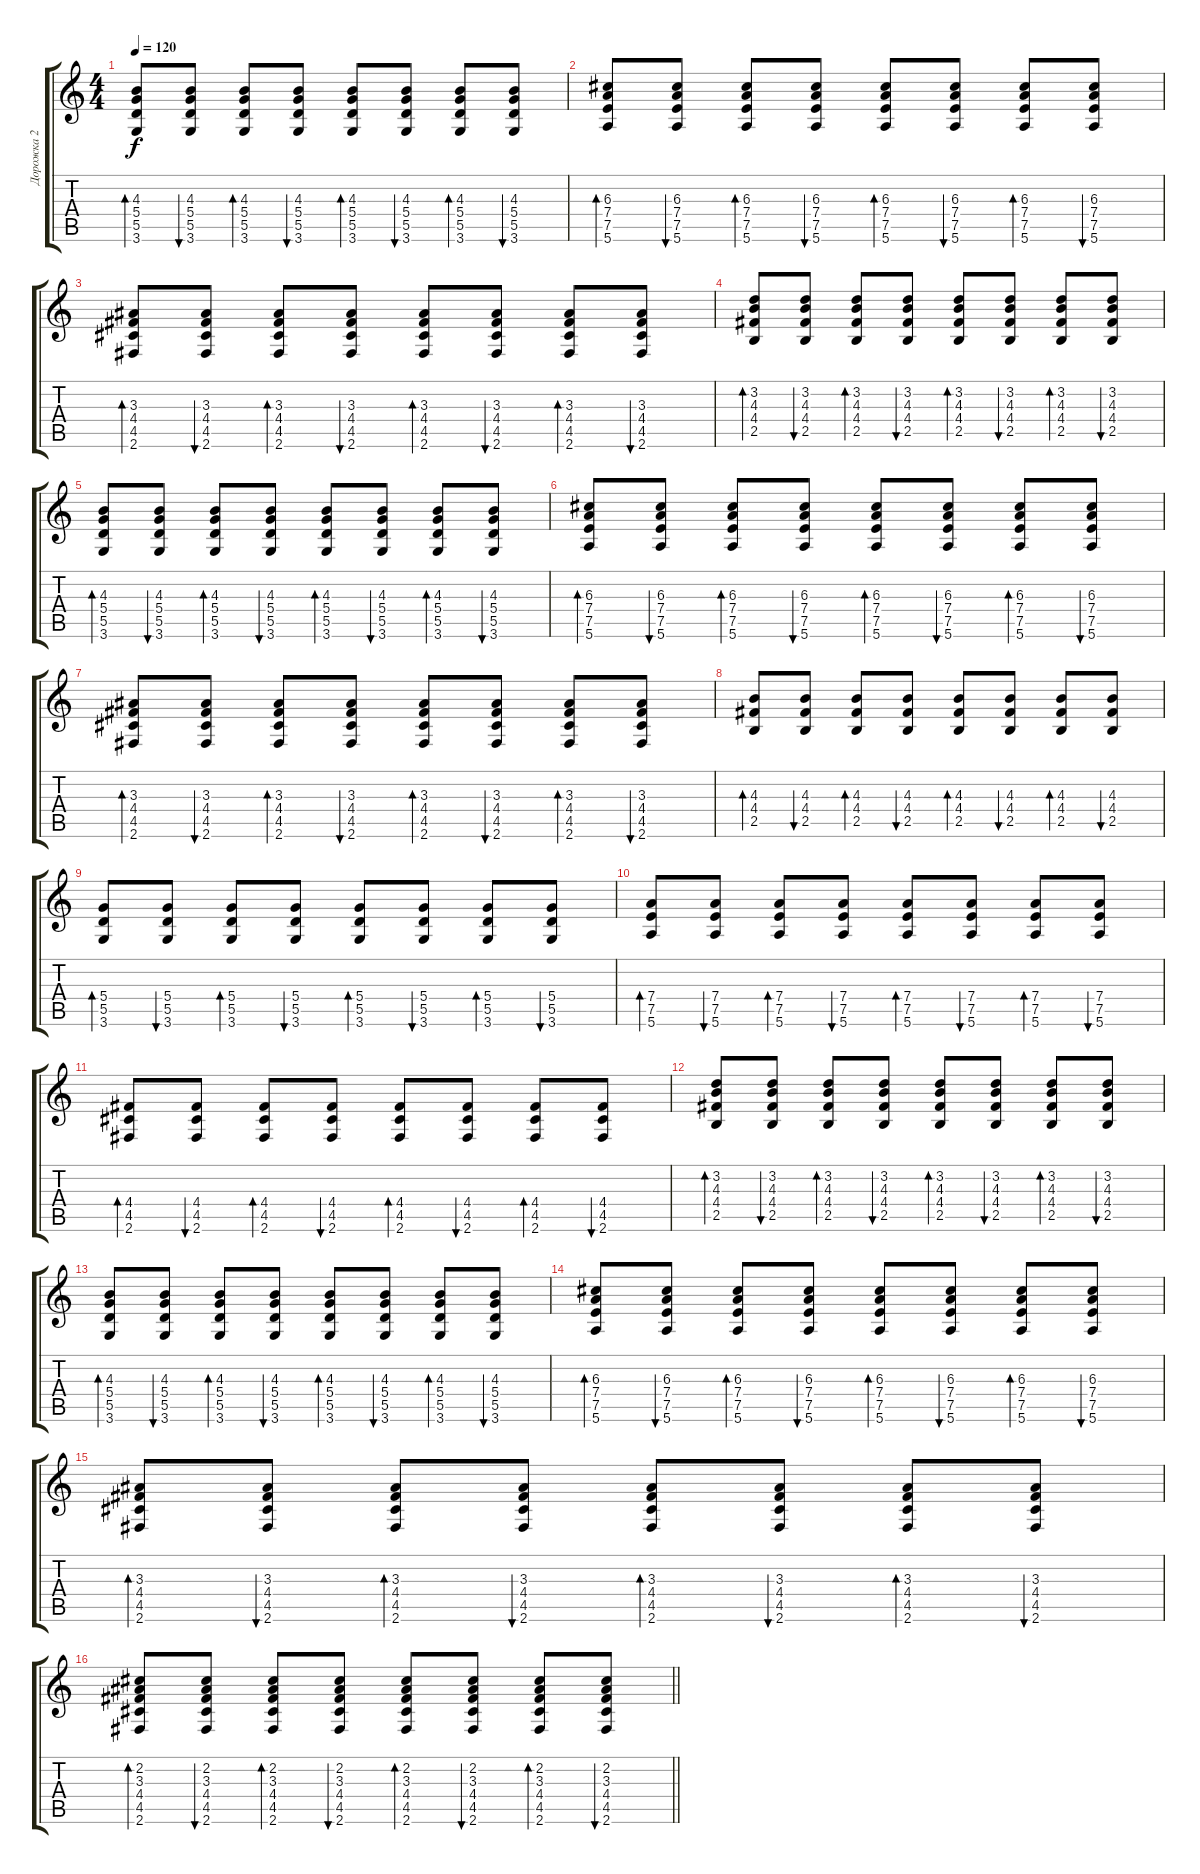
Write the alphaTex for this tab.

\track ("Дорожка 2" "Дорожка 2") {instrument acousticguitarsteel}
\staff {score tabs}
\tuning (E4 B3 G3 D3 A2 E2) {hide}
\ts (4 4)
\tempo 120
\clef g2
\ks c
(4.3 5.4 5.5 3.6).8{bd 60 dy f} (4.3 5.4 5.5 3.6).8{bu 60} (4.3 5.4 5.5 3.6).8{bd 60} (4.3 5.4 5.5 3.6).8{bu 60} (4.3 5.4 5.5 3.6).8{bd 60} (4.3 5.4 5.5 3.6).8{bu 60} (4.3 5.4 5.5 3.6).8{bd 60} (4.3 5.4 5.5 3.6).8{bu 60} |
(6.3 7.4 7.5 5.6).8{bd 60} (6.3 7.4 7.5 5.6).8{bu 60} (6.3 7.4 7.5 5.6).8{bd 60} (6.3 7.4 7.5 5.6).8{bu 60} (6.3 7.4 7.5 5.6).8{bd 60} (6.3 7.4 7.5 5.6).8{bu 60} (6.3 7.4 7.5 5.6).8{bd 60} (6.3 7.4 7.5 5.6).8{bu 60} |
(3.3 4.4 4.5 2.6).8{bd 60} (3.3 4.4 4.5 2.6).8{bu 60} (3.3 4.4 4.5 2.6).8{bd 60} (3.3 4.4 4.5 2.6).8{bu 60} (3.3 4.4 4.5 2.6).8{bd 60} (3.3 4.4 4.5 2.6).8{bu 60} (3.3 4.4 4.5 2.6).8{bd 60} (3.3 4.4 4.5 2.6).8{bu 60} |
(3.2 4.3 4.4 2.5).8{bd 60} (3.2 4.3 4.4 2.5).8{bu 60} (3.2 4.3 4.4 2.5).8{bd 60} (3.2 4.3 4.4 2.5).8{bu 60} (3.2 4.3 4.4 2.5).8{bd 60} (3.2 4.3 4.4 2.5).8{bu 60} (3.2 4.3 4.4 2.5).8{bd 60} (3.2 4.3 4.4 2.5).8{bu 60} |
(4.3 5.4 5.5 3.6).8{bd 60} (4.3 5.4 5.5 3.6).8{bu 60} (4.3 5.4 5.5 3.6).8{bd 60} (4.3 5.4 5.5 3.6).8{bu 60} (4.3 5.4 5.5 3.6).8{bd 60} (4.3 5.4 5.5 3.6).8{bu 60} (4.3 5.4 5.5 3.6).8{bd 60} (4.3 5.4 5.5 3.6).8{bu 60} |
(6.3 7.4 7.5 5.6).8{bd 60} (6.3 7.4 7.5 5.6).8{bu 60} (6.3 7.4 7.5 5.6).8{bd 60} (6.3 7.4 7.5 5.6).8{bu 60} (6.3 7.4 7.5 5.6).8{bd 60} (6.3 7.4 7.5 5.6).8{bu 60} (6.3 7.4 7.5 5.6).8{bd 60} (6.3 7.4 7.5 5.6).8{bu 60} |
(3.3 4.4 4.5 2.6).8{bd 60} (3.3 4.4 4.5 2.6).8{bu 60} (3.3 4.4 4.5 2.6).8{bd 60} (3.3 4.4 4.5 2.6).8{bu 60} (3.3 4.4 4.5 2.6).8{bd 60} (3.3 4.4 4.5 2.6).8{bu 60} (3.3 4.4 4.5 2.6).8{bd 60} (3.3 4.4 4.5 2.6).8{bu 60} |
(4.3 4.4 2.5).8{bd 60} (4.3 4.4 2.5).8{bu 60} (4.3 4.4 2.5).8{bd 60} (4.3 4.4 2.5).8{bu 60} (4.3 4.4 2.5).8{bd 60} (4.3 4.4 2.5).8{bu 60} (4.3 4.4 2.5).8{bd 60} (4.3 4.4 2.5).8{bu 60} |
(5.4 5.5 3.6).8{bd 60} (5.4 5.5 3.6).8{bu 60} (5.4 5.5 3.6).8{bd 60} (5.4 5.5 3.6).8{bu 60} (5.4 5.5 3.6).8{bd 60} (5.4 5.5 3.6).8{bu 60} (5.4 5.5 3.6).8{bd 60} (5.4 5.5 3.6).8{bu 60} |
(7.4 7.5 5.6).8{bd 60} (7.4 7.5 5.6).8{bu 60} (7.4 7.5 5.6).8{bd 60} (7.4 7.5 5.6).8{bu 60} (7.4 7.5 5.6).8{bd 60} (7.4 7.5 5.6).8{bu 60} (7.4 7.5 5.6).8{bd 60} (7.4 7.5 5.6).8{bu 60} |
(4.4 4.5 2.6).8{bd 60} (4.4 4.5 2.6).8{bu 60} (4.4 4.5 2.6).8{bd 60} (4.4 4.5 2.6).8{bu 60} (4.4 4.5 2.6).8{bd 60} (4.4 4.5 2.6).8{bu 60} (4.4 4.5 2.6).8{bd 60} (4.4 4.5 2.6).8{bu 60} |
(3.2 4.3 4.4 2.5).8{bd 60} (3.2 4.3 4.4 2.5).8{bu 60} (3.2 4.3 4.4 2.5).8{bd 60} (3.2 4.3 4.4 2.5).8{bu 60} (3.2 4.3 4.4 2.5).8{bd 60} (3.2 4.3 4.4 2.5).8{bu 60} (3.2 4.3 4.4 2.5).8{bd 60} (3.2 4.3 4.4 2.5).8{bu 60} |
(4.3 5.4 5.5 3.6).8{bd 60} (4.3 5.4 5.5 3.6).8{bu 60} (4.3 5.4 5.5 3.6).8{bd 60} (4.3 5.4 5.5 3.6).8{bu 60} (4.3 5.4 5.5 3.6).8{bd 60} (4.3 5.4 5.5 3.6).8{bu 60} (4.3 5.4 5.5 3.6).8{bd 60} (4.3 5.4 5.5 3.6).8{bu 60} |
(6.3 7.4 7.5 5.6).8{bd 60} (6.3 7.4 7.5 5.6).8{bu 60} (6.3 7.4 7.5 5.6).8{bd 60} (6.3 7.4 7.5 5.6).8{bu 60} (6.3 7.4 7.5 5.6).8{bd 60} (6.3 7.4 7.5 5.6).8{bu 60} (6.3 7.4 7.5 5.6).8{bd 60} (6.3 7.4 7.5 5.6).8{bu 60} |
(3.3 4.4 4.5 2.6).8{bd 60} (3.3 4.4 4.5 2.6).8{bu 60} (3.3 4.4 4.5 2.6).8{bd 60} (3.3 4.4 4.5 2.6).8{bu 60} (3.3 4.4 4.5 2.6).8{bd 60} (3.3 4.4 4.5 2.6).8{bu 60} (3.3 4.4 4.5 2.6).8{bd 60} (3.3 4.4 4.5 2.6).8{bu 60} |
\barLineRight lightlight
(2.2 3.3 4.4 4.5 2.6).8{bd 60} (2.2 3.3 4.4 4.5 2.6).8{bu 60} (2.2 3.3 4.4 4.5 2.6).8{bd 60} (2.2 3.3 4.4 4.5 2.6).8{bu 60} (2.2 3.3 4.4 4.5 2.6).8{bd 60} (2.2 3.3 4.4 4.5 2.6).8{bu 60} (2.2 3.3 4.4 4.5 2.6).8{bd 60} (2.2 3.3 4.4 4.5 2.6).8{bu 60}
